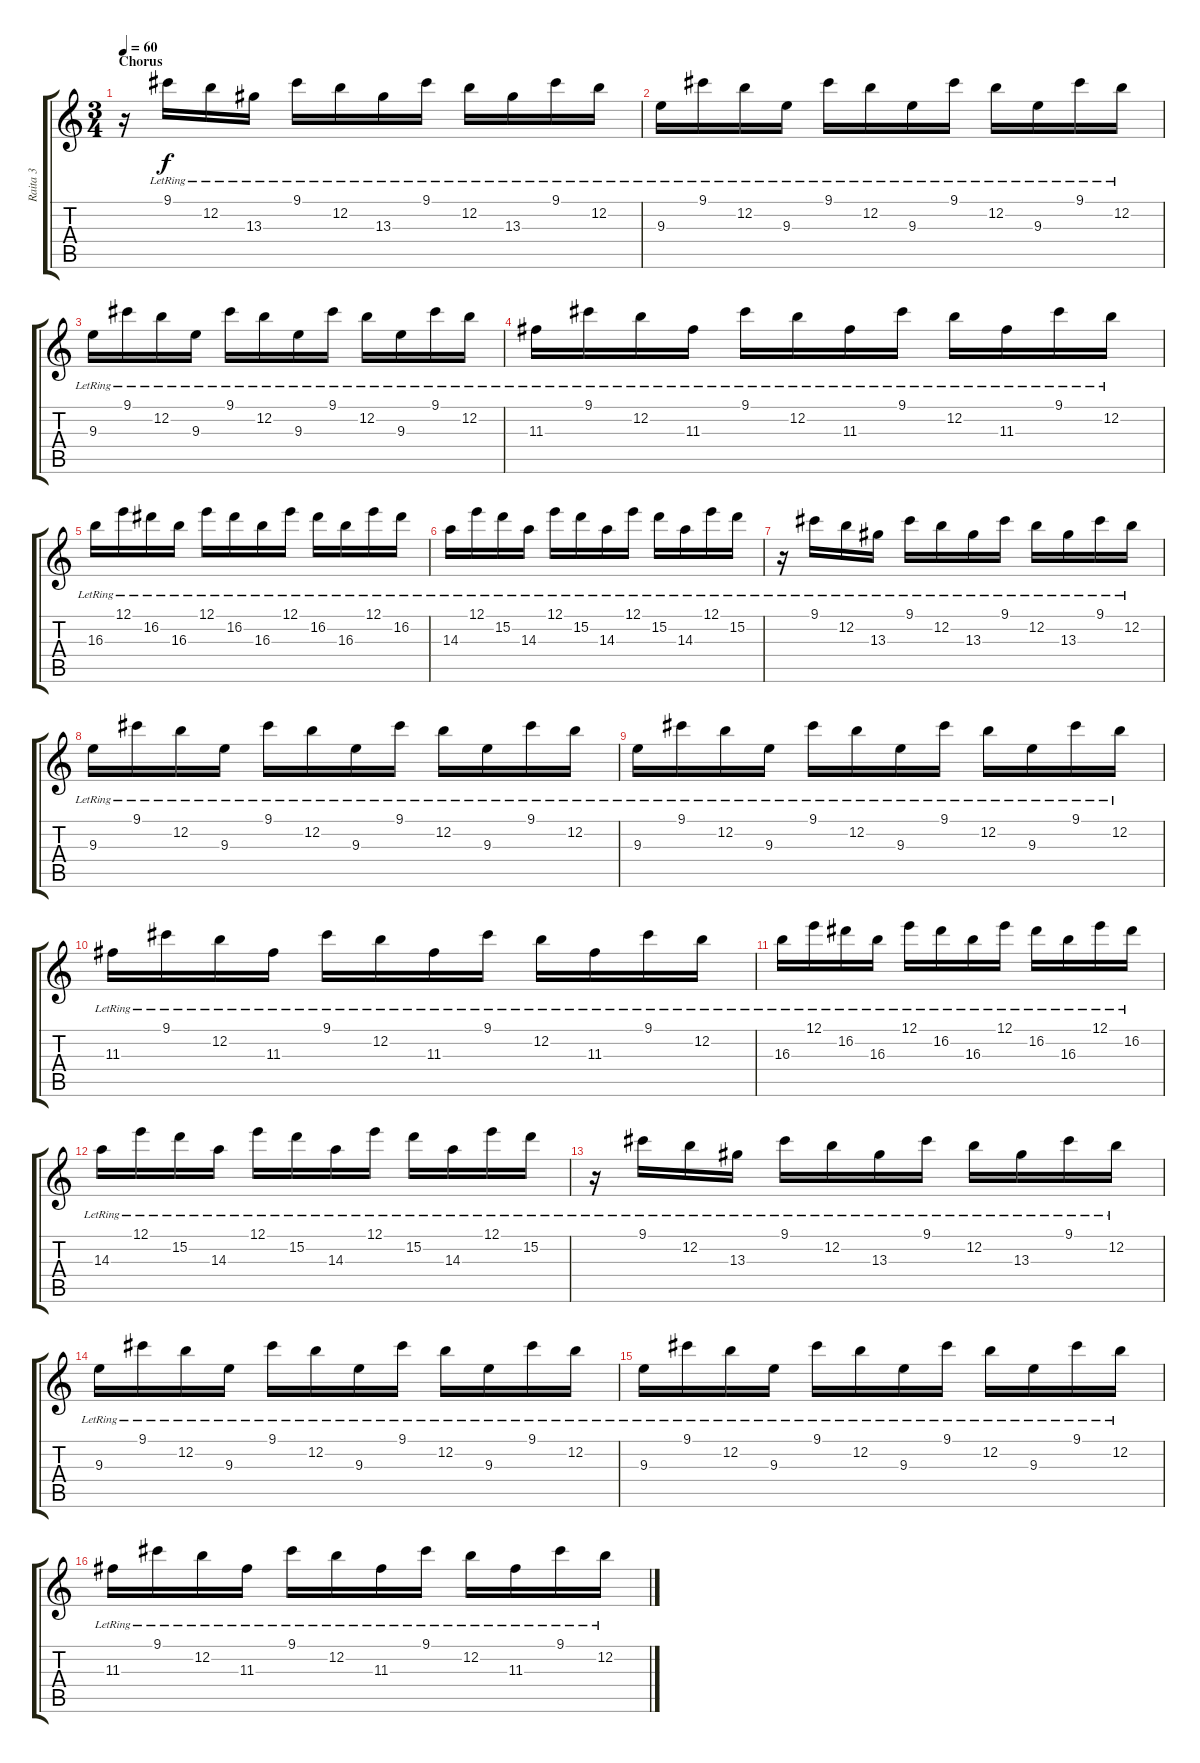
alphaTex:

\track ("Raita 3" "Raita 3") {instrument acousticguitarsteel}
\staff {score tabs}
\tuning (E4 B3 G3 D3 A2 E2) {hide}
\ts (3 4)
\section ("" "Chorus")
\tempo 60
\clef g2
\ks c
r.16{dy f} 9.1{lr}.16 12.2{lr}.16 13.3{lr}.16 9.1{lr}.16 12.2{lr}.16 13.3{lr}.16 9.1{lr}.16 12.2{lr}.16 13.3{lr}.16 9.1{lr}.16 12.2{lr}.16 |
9.3{lr}.16 9.1{lr}.16 12.2{lr}.16 9.3{lr}.16 9.1{lr}.16 12.2{lr}.16 9.3{lr}.16 9.1{lr}.16 12.2{lr}.16 9.3{lr}.16 9.1{lr}.16 12.2{lr}.16 |
9.3{lr}.16 9.1{lr}.16 12.2{lr}.16 9.3{lr}.16 9.1{lr}.16 12.2{lr}.16 9.3{lr}.16 9.1{lr}.16 12.2{lr}.16 9.3{lr}.16 9.1{lr}.16 12.2{lr}.16 |
11.3{lr}.16 9.1{lr}.16 12.2{lr}.16 11.3{lr}.16 9.1{lr}.16 12.2{lr}.16 11.3{lr}.16 9.1{lr}.16 12.2{lr}.16 11.3{lr}.16 9.1{lr}.16 12.2{lr}.16 |
16.3{lr}.16 12.1{lr}.16 16.2{lr}.16 16.3{lr}.16 12.1{lr}.16 16.2{lr}.16 16.3{lr}.16 12.1{lr}.16 16.2{lr}.16 16.3{lr}.16 12.1{lr}.16 16.2{lr}.16 |
14.3{lr}.16 12.1{lr}.16 15.2{lr}.16 14.3{lr}.16 12.1{lr}.16 15.2{lr}.16 14.3{lr}.16 12.1{lr}.16 15.2{lr}.16 14.3{lr}.16 12.1{lr}.16 15.2{lr}.16 |
r.16 9.1{lr}.16 12.2{lr}.16 13.3{lr}.16 9.1{lr}.16 12.2{lr}.16 13.3{lr}.16 9.1{lr}.16 12.2{lr}.16 13.3{lr}.16 9.1{lr}.16 12.2{lr}.16 |
9.3{lr}.16 9.1{lr}.16 12.2{lr}.16 9.3{lr}.16 9.1{lr}.16 12.2{lr}.16 9.3{lr}.16 9.1{lr}.16 12.2{lr}.16 9.3{lr}.16 9.1{lr}.16 12.2{lr}.16 |
9.3{lr}.16 9.1{lr}.16 12.2{lr}.16 9.3{lr}.16 9.1{lr}.16 12.2{lr}.16 9.3{lr}.16 9.1{lr}.16 12.2{lr}.16 9.3{lr}.16 9.1{lr}.16 12.2{lr}.16 |
11.3{lr}.16 9.1{lr}.16 12.2{lr}.16 11.3{lr}.16 9.1{lr}.16 12.2{lr}.16 11.3{lr}.16 9.1{lr}.16 12.2{lr}.16 11.3{lr}.16 9.1{lr}.16 12.2{lr}.16 |
16.3{lr}.16 12.1{lr}.16 16.2{lr}.16 16.3{lr}.16 12.1{lr}.16 16.2{lr}.16 16.3{lr}.16 12.1{lr}.16 16.2{lr}.16 16.3{lr}.16 12.1{lr}.16 16.2{lr}.16 |
14.3{lr}.16 12.1{lr}.16 15.2{lr}.16 14.3{lr}.16 12.1{lr}.16 15.2{lr}.16 14.3{lr}.16 12.1{lr}.16 15.2{lr}.16 14.3{lr}.16 12.1{lr}.16 15.2{lr}.16 |
r.16 9.1{lr}.16 12.2{lr}.16 13.3{lr}.16 9.1{lr}.16 12.2{lr}.16 13.3{lr}.16 9.1{lr}.16 12.2{lr}.16 13.3{lr}.16 9.1{lr}.16 12.2{lr}.16 |
9.3{lr}.16 9.1{lr}.16 12.2{lr}.16 9.3{lr}.16 9.1{lr}.16 12.2{lr}.16 9.3{lr}.16 9.1{lr}.16 12.2{lr}.16 9.3{lr}.16 9.1{lr}.16 12.2{lr}.16 |
9.3{lr}.16 9.1{lr}.16 12.2{lr}.16 9.3{lr}.16 9.1{lr}.16 12.2{lr}.16 9.3{lr}.16 9.1{lr}.16 12.2{lr}.16 9.3{lr}.16 9.1{lr}.16 12.2{lr}.16 |
11.3{lr}.16 9.1{lr}.16 12.2{lr}.16 11.3{lr}.16 9.1{lr}.16 12.2{lr}.16 11.3{lr}.16 9.1{lr}.16 12.2{lr}.16 11.3{lr}.16 9.1{lr}.16 12.2{lr}.16
